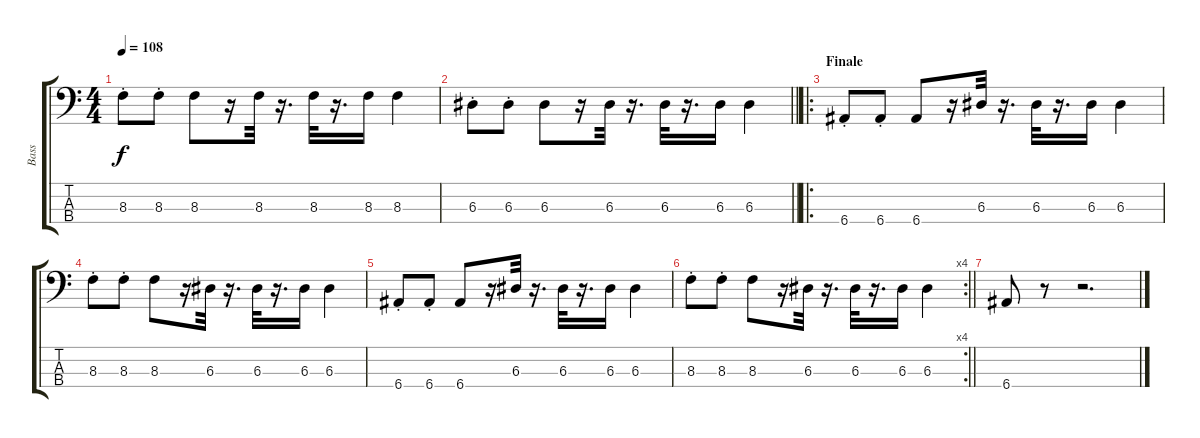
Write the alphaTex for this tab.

\track ("Bass" "Bass") {instrument electricbassfinger}
\staff {score tabs}
\tuning (G2 D2 A1 E1) {hide}
\ts (4 4)
\tempo 108
\clef f4
\ks c
8.3{st}.8{dy f} 8.3{st}.8 8.3.8 r.16 8.3.32 r.16{d} 8.3.32 r.16{d} 8.3.16 8.3.4 |
\barLineRight lightlight
6.3{st}.8 6.3{st}.8 6.3.8 r.16 6.3.32 r.16{d} 6.3.32 r.16{d} 6.3.16 6.3.4 |
\ro
\section ("" "Finale")
6.4{st}.8 6.4{st}.8 6.4.8 r.16 6.3.32 r.16{d} 6.3.32 r.16{d} 6.3.16 6.3.4 |
8.3{st}.8 8.3{st}.8 8.3.8 r.16 6.3.32 r.16{d} 6.3.32 r.16{d} 6.3.16 6.3.4 |
6.4{st}.8 6.4{st}.8 6.4.8 r.16 6.3.32 r.16{d} 6.3.32 r.16{d} 6.3.16 6.3.4 |
\rc 4
\barLineRight lightlight
8.3{st}.8 8.3{st}.8 8.3.8 r.16 6.3.32 r.16{d} 6.3.32 r.16{d} 6.3.16 6.3.4 |
6.4.8 r.8 r.2{d}
